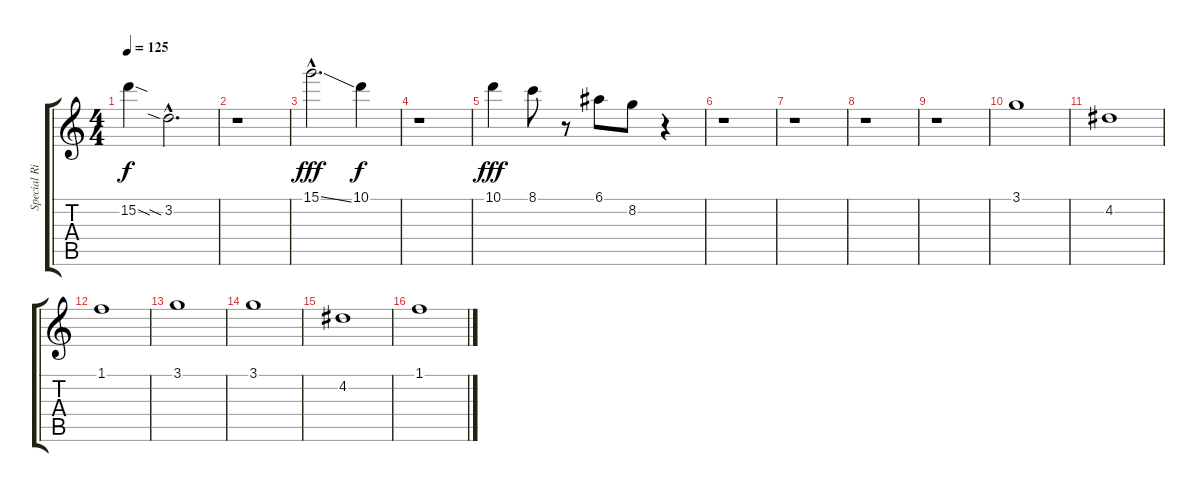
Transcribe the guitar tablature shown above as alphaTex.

\track ("Special Riffs" "Special Ri") {instrument distortionguitar}
\staff {score tabs}
\tuning (E4 B3 G3 D3 A2 E2) {hide}
\ts (4 4)
\tempo 125
\clef g2
\ks c
15.2{sod}.4{dy f} 3.2{sia hac}.2{d} |
r.1 |
15.1{ss hac}.2{d dy fff} 10.1.4{dy f} |
r.1 |
10.1.4{dy fff} 8.1.8 r.8 6.1.8 8.2.8 r.4 |
r.1 |
r.1 |
r.1 |
r.1 |
3.1.1 |
4.2.1 |
1.1.1 |
3.1.1 |
3.1.1 |
4.2.1 |
1.1.1
